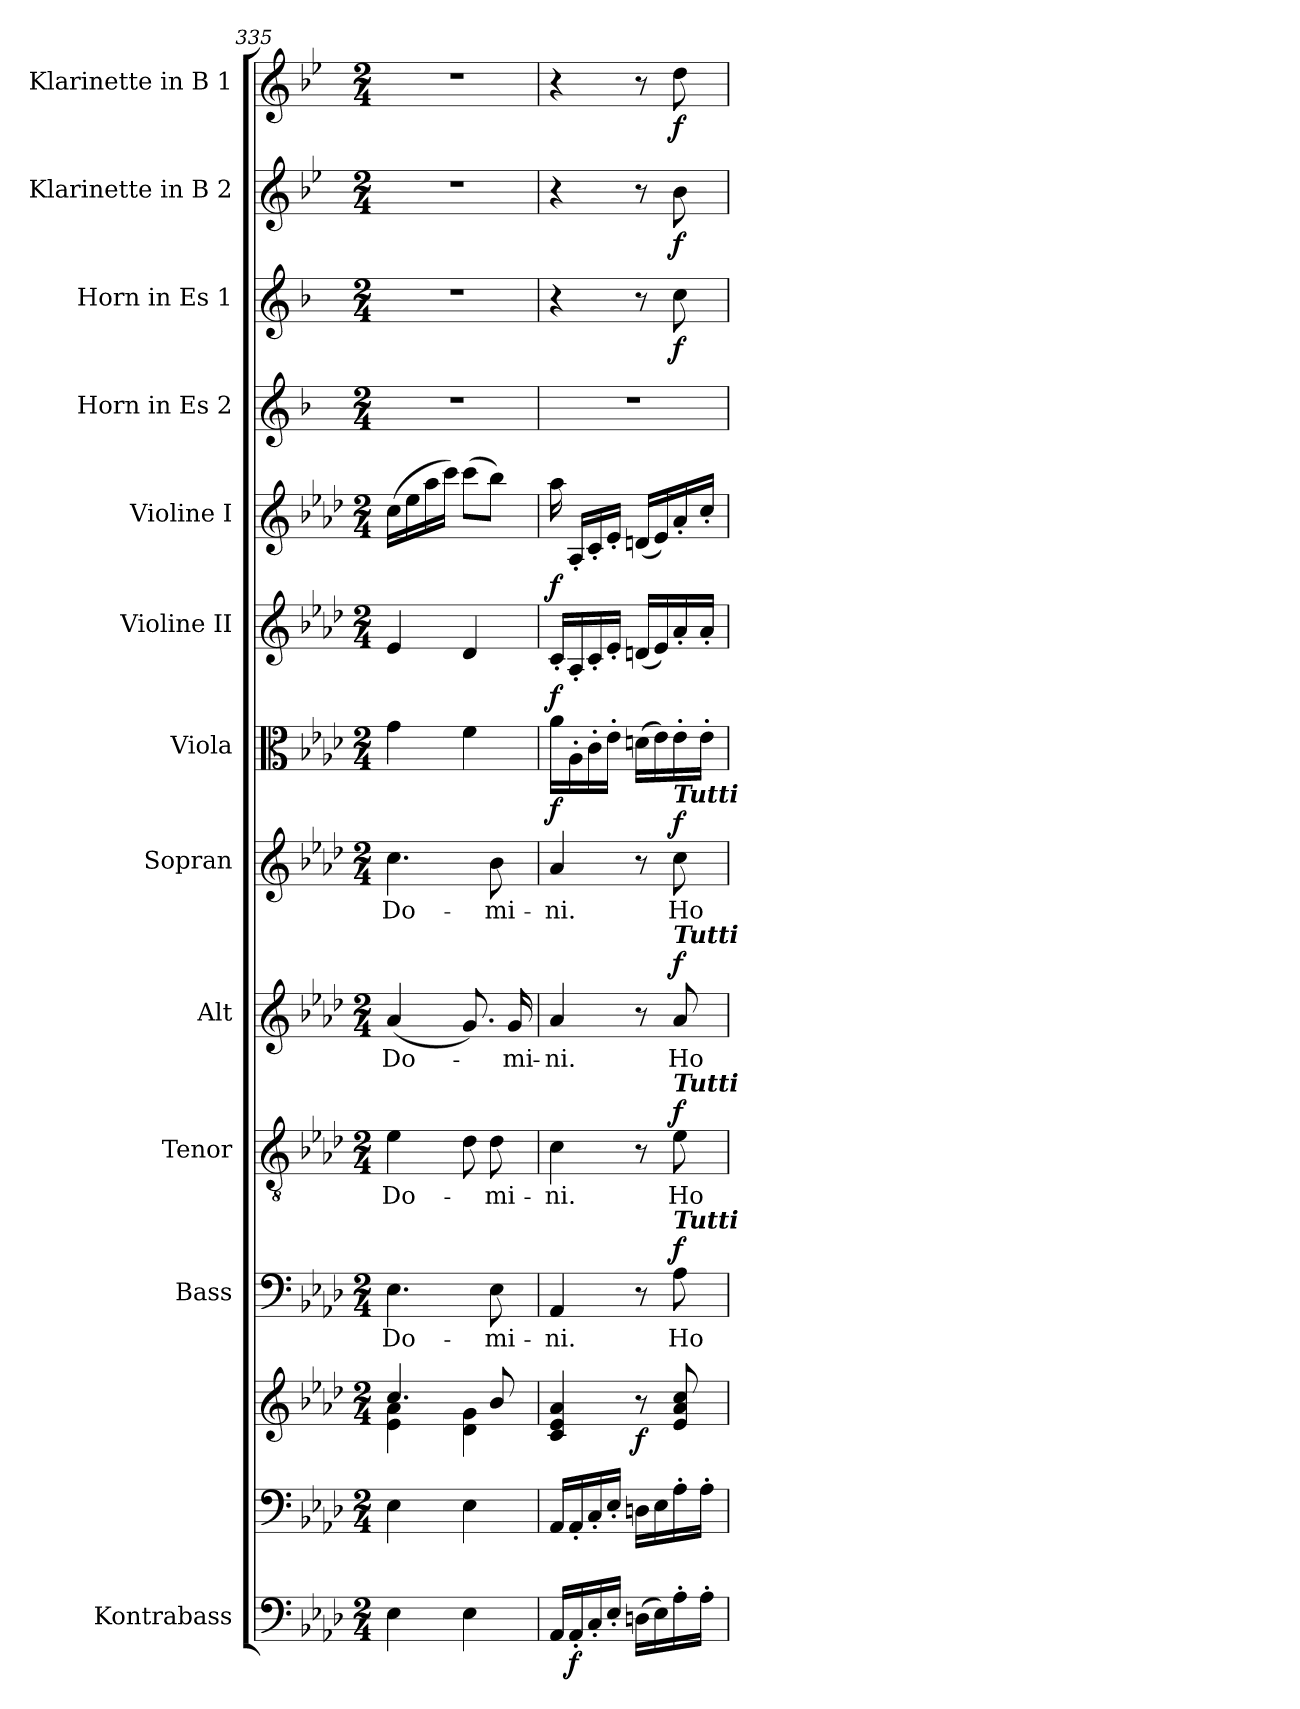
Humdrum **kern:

**kern	**dynam	**kern	**kern	**dynam	**kern	**text	**dynam	**kern	**text	**dynam	**kern	**text	**dynam	**kern	**text	**dynam	**kern	**dynam	**kern	**dynam	**kern	**dynam	**kern	**kern	**dynam	**kern	**dynam	**kern	**dynam
*part13	*part13	*part12	*part12	*part12	*part11	*part11	*part11	*part10	*part10	*part10	*part9	*part9	*part9	*part8	*part8	*part8	*part7	*part7	*part6	*part6	*part5	*part5	*part4	*part3	*part3	*part2	*part2	*part1	*part1
*staff14	*staff14	*staff13	*staff12	*staff12/13	*staff11	*staff11	*staff11	*staff10	*staff10	*staff10	*staff9	*staff9	*staff9	*staff8	*staff8	*staff8	*staff7	*staff7	*staff6	*staff6	*staff5	*staff5	*staff4	*staff3	*staff3	*staff2	*staff2	*staff1	*staff1
*I"Kontrabass	*	*	*	*	*I"Bass	*	*	*I"Tenor	*	*	*I"Alt	*	*	*I"Sopran	*	*	*I"Viola	*	*I"Violine II	*	*I"Violine I	*	*I"Horn in Es 2	*I"Horn in Es 1	*	*I"Klarinette in B 2	*	*I"Klarinette in B 1	*
*I'Kb.	*	*	*	*	*I'B	*	*	*I'T	*	*	*I'A	*	*	*I'S	*	*	*I'Vla.	*	*I'Vl. II	*	*I'Vl. I	*	*I'Hrn. 2	*I'Hrn. 1	*	*	*	*	*
*clefF4	*	*clefF4	*clefG2	*	*clefF4	*	*	*clefGv2	*	*	*clefG2	*	*	*clefG2	*	*	*clefC3	*	*clefG2	*	*clefG2	*	*clefG2	*clefG2	*	*clefG2	*	*clefG2	*
*ITrd7c12	*	*	*	*	*	*	*	*	*	*	*	*	*	*	*	*	*	*	*	*	*	*	*ITrd5c9	*ITrd5c9	*	*ITrd1c2	*	*ITrd1c2	*
*k[b-e-a-d-]	*	*k[b-e-a-d-]	*k[b-e-a-d-]	*	*k[b-e-a-d-]	*	*	*k[b-e-a-d-]	*	*	*k[b-e-a-d-]	*	*	*k[b-e-a-d-]	*	*	*k[b-e-a-d-]	*	*k[b-e-a-d-]	*	*k[b-e-a-d-]	*	*k[b-e-a-d-]	*k[b-e-a-d-]	*	*k[b-e-a-d-]	*	*k[b-e-a-d-]	*
*A-:	*	*A-:	*A-:	*	*A-:	*	*	*A-:	*	*	*A-:	*	*	*A-:	*	*	*A-:	*	*A-:	*	*A-:	*	*A-:	*A-:	*	*A-:	*	*A-:	*
*M2/4	*	*M2/4	*M2/4	*	*M2/4	*	*	*M2/4	*	*	*M2/4	*	*	*M2/4	*	*	*M2/4	*	*M2/4	*	*M2/4	*	*M2/4	*M2/4	*	*M2/4	*	*M2/4	*
=335	=335	=335	=335	=335	=335	=335	=335	=335	=335	=335	=335	=335	=335	=335	=335	=335	=335	=335	=335	=335	=335	=335	=335	=335	=335	=335	=335	=335	=335
*	*	*	*^	*	*	*	*	*	*	*	*	*	*	*	*	*	*	*	*	*	*	*	*	*	*	*	*	*	*
!	!	!	!	!	!	!	!LO:LY:b	!	!	!LO:LY:b	!	!	!LO:LY:b	!	!	!LO:LY:b	!	!	!	!	!	!	!	!	!	!	!	!	!	!
4EE-\	.	4E-\	4.cc/	4e-\ 4a-\	.	4.E-\	Do-	.	4e-\	Do-	.	(<4a-/	Do-	.	4.cc\	Do-	.	4g\	.	4e-/	.	(>16cc\LL	.	2r	2r	.	2r	.	2r	.
.	.	.	.	.	.	.	.	.	.	.	.	.	.	.	.	.	.	.	.	.	.	16ee-\	.	.	.	.	.	.	.	.
.	.	.	.	.	.	.	.	.	.	.	.	.	.	.	.	.	.	.	.	.	.	16aa-\	.	.	.	.	.	.	.	.
.	.	.	.	.	.	.	.	.	.	.	.	.	.	.	.	.	.	.	.	.	.	16ccc\JJ)	.	.	.	.	.	.	.	.
4EE-\	.	4E-\	.	4d-\ 4g\	.	.	.	.	8d-\	.	.	8.g/)	.	.	.	.	.	4f\	.	4d-/	.	(>8ccc\L	.	.	.	.	.	.	.	.
!	!	!	!	!	!	!	!LO:LY:b	!	!	!LO:LY:b	!	!	!	!	!	!LO:LY:b	!	!	!	!	!	!	!	!	!	!	!	!	!	!
.	.	.	8b-/	.	.	8E-\	-mi-	.	8d-\	-mi-	.	.	.	.	8b-\	-mi-	.	.	.	.	.	8bb-\J)	.	.	.	.	.	.	.	.
!	!	!	!	!	!	!	!	!	!	!	!	!	!LO:LY:b	!	!	!	!	!	!	!	!	!	!	!	!	!	!	!	!	!
.	.	.	.	.	.	.	.	.	.	.	.	16g/	-mi-	.	.	.	.	.	.	.	.	.	.	.	.	.	.	.	.	.
*	*	*	*v	*v	*	*	*	*	*	*	*	*	*	*	*	*	*	*	*	*	*	*	*	*	*	*	*	*	*	*
=336	=336	=336	=336	=336	=336	=336	=336	=336	=336	=336	=336	=336	=336	=336	=336	=336	=336	=336	=336	=336	=336	=336	=336	=336	=336	=336	=336	=336	=336
!	!	!	!	!	!	!LO:LY:b	!	!	!LO:LY:b	!	!	!LO:LY:b	!	!	!LO:LY:b	!	!	!LO:DY:b	!	!LO:DY:b	!	!LO:DY:b	!	!	!	!	!	!	!
16AAA-/LL	.	16AA-/LL	4c/ 4e-/ 4a-/	.	4AA-/	-ni.	.	4c\	-ni.	.	4a-/	-ni.	.	4a-/	-ni.	.	16a-\LL	f	16c'</LL	f	16aa-\	f	2r	4r	.	4r	.	4r	.
!	!LO:DY:b	!	!	!	!	!	!	!	!	!	!	!	!	!	!	!	!	!	!	!	!	!	!	!	!	!	!	!	!
16AAA-'</	f	16AA-'</	.	.	.	.	.	.	.	.	.	.	.	.	.	.	16A-'>\	.	16A-'</	.	16A-'</LL	.	.	.	.	.	.	.	.
16CC'</	.	16C'</	.	.	.	.	.	.	.	.	.	.	.	.	.	.	16c'>\	.	16c'</	.	16c'</	.	.	.	.	.	.	.	.
16EE-'</JJ	.	16E-'</JJ	.	.	.	.	.	.	.	.	.	.	.	.	.	.	16e-'>\JJ	.	16e-'</JJ	.	16e-'</JJ	.	.	.	.	.	.	.	.
!	!	!	!	!LO:DY:b	!	!	!	!	!	!	!	!	!	!	!	!	!	!	!	!	!	!	!	!	!	!	!	!	!
(>16DDn\LL	.	16Dn\LL	8r	f	8r	.	.	8r	.	.	8r	.	.	8r	.	.	(>16dn\LL	.	(<16dn/LL	.	(<16dn/LL	.	.	8r	.	8r	.	8r	.
16EE-\)	.	16E-\	.	.	.	.	.	.	.	.	.	.	.	.	.	.	16e-\)	.	16e-/)	.	16e-/)	.	.	.	.	.	.	.	.
!	!	!	!	!	!	!	!	!	!	!	!	!	!	!LO:TX:a:Bi:t=Tutti	!	!	!	!	!	!	!	!	!	!	!	!	!	!	!
!	!	!	!	!	!	!	!	!	!	!	!LO:TX:a:Bi:t=Tutti	!	!	!	!	!	!	!	!	!	!	!	!	!	!	!	!	!	!
!	!	!	!	!	!	!	!	!LO:TX:a:Bi:t=Tutti	!	!	!	!	!	!	!	!	!	!	!	!	!	!	!	!	!	!	!	!	!
!	!	!	!	!	!LO:TX:a:Bi:t=Tutti	!	!	!	!	!	!	!	!	!	!	!	!	!	!	!	!	!	!	!	!	!	!	!	!
!	!	!	!	!	!	!LO:LY:b	!LO:DY:a	!	!LO:LY:b	!LO:DY:a	!	!LO:LY:b	!LO:DY:a	!	!LO:LY:b	!LO:DY:a	!	!	!	!	!	!	!	!	!LO:DY:b	!	!LO:DY:b	!	!LO:DY:b
16AA-'>\	.	16A-'>\	8e-/ 8a-/ 8cc/	.	8A-\	Ho-	f	8e-\	Ho-	f	8a-/	Ho-	f	8cc\	Ho-	f	16e-'>\	.	16a-'</	.	16a-'</	.	.	8e-\	f	8a-\	f	8cc\	f
16AA-'>\JJ	.	16A-'>\JJ	.	.	.	.	.	.	.	.	.	.	.	.	.	.	16e-'>\JJ	.	16a-'</JJ	.	16cc'</JJ	.	.	.	.	.	.	.	.
=	=	=	=	=	=	=	=	=	=	=	=	=	=	=	=	=	=	=	=	=	=	=	=	=	=	=	=	=	=
*-	*-	*-	*-	*-	*-	*-	*-	*-	*-	*-	*-	*-	*-	*-	*-	*-	*-	*-	*-	*-	*-	*-	*-	*-	*-	*-	*-	*-	*-
